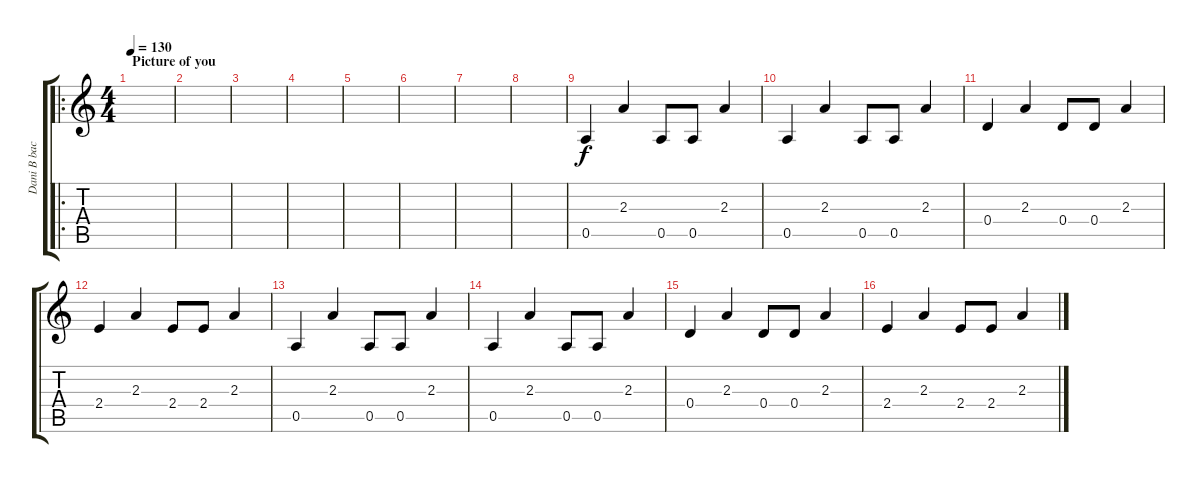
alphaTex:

\track ("Dani B backing" "Dani B bac") {instrument overdrivenguitar}
\staff {score tabs}
\tuning (E4 B3 G3 D3 A2 E2) {hide}
\ro
\ts (4 4)
\section ("" "Picture of you")
\tempo 130
\clef g2
\ks c
|
|
|
|
|
|
|
|
0.5.4 2.3.4 0.5.8 0.5.8 2.3.4 |
0.5.4 2.3.4 0.5.8 0.5.8 2.3.4 |
0.4.4 2.3.4 0.4.8 0.4.8 2.3.4 |
2.4.4 2.3.4 2.4.8 2.4.8 2.3.4 |
0.5.4 2.3.4 0.5.8 0.5.8 2.3.4 |
0.5.4 2.3.4 0.5.8 0.5.8 2.3.4 |
0.4.4 2.3.4 0.4.8 0.4.8 2.3.4 |
2.4.4 2.3.4 2.4.8 2.4.8 2.3.4
